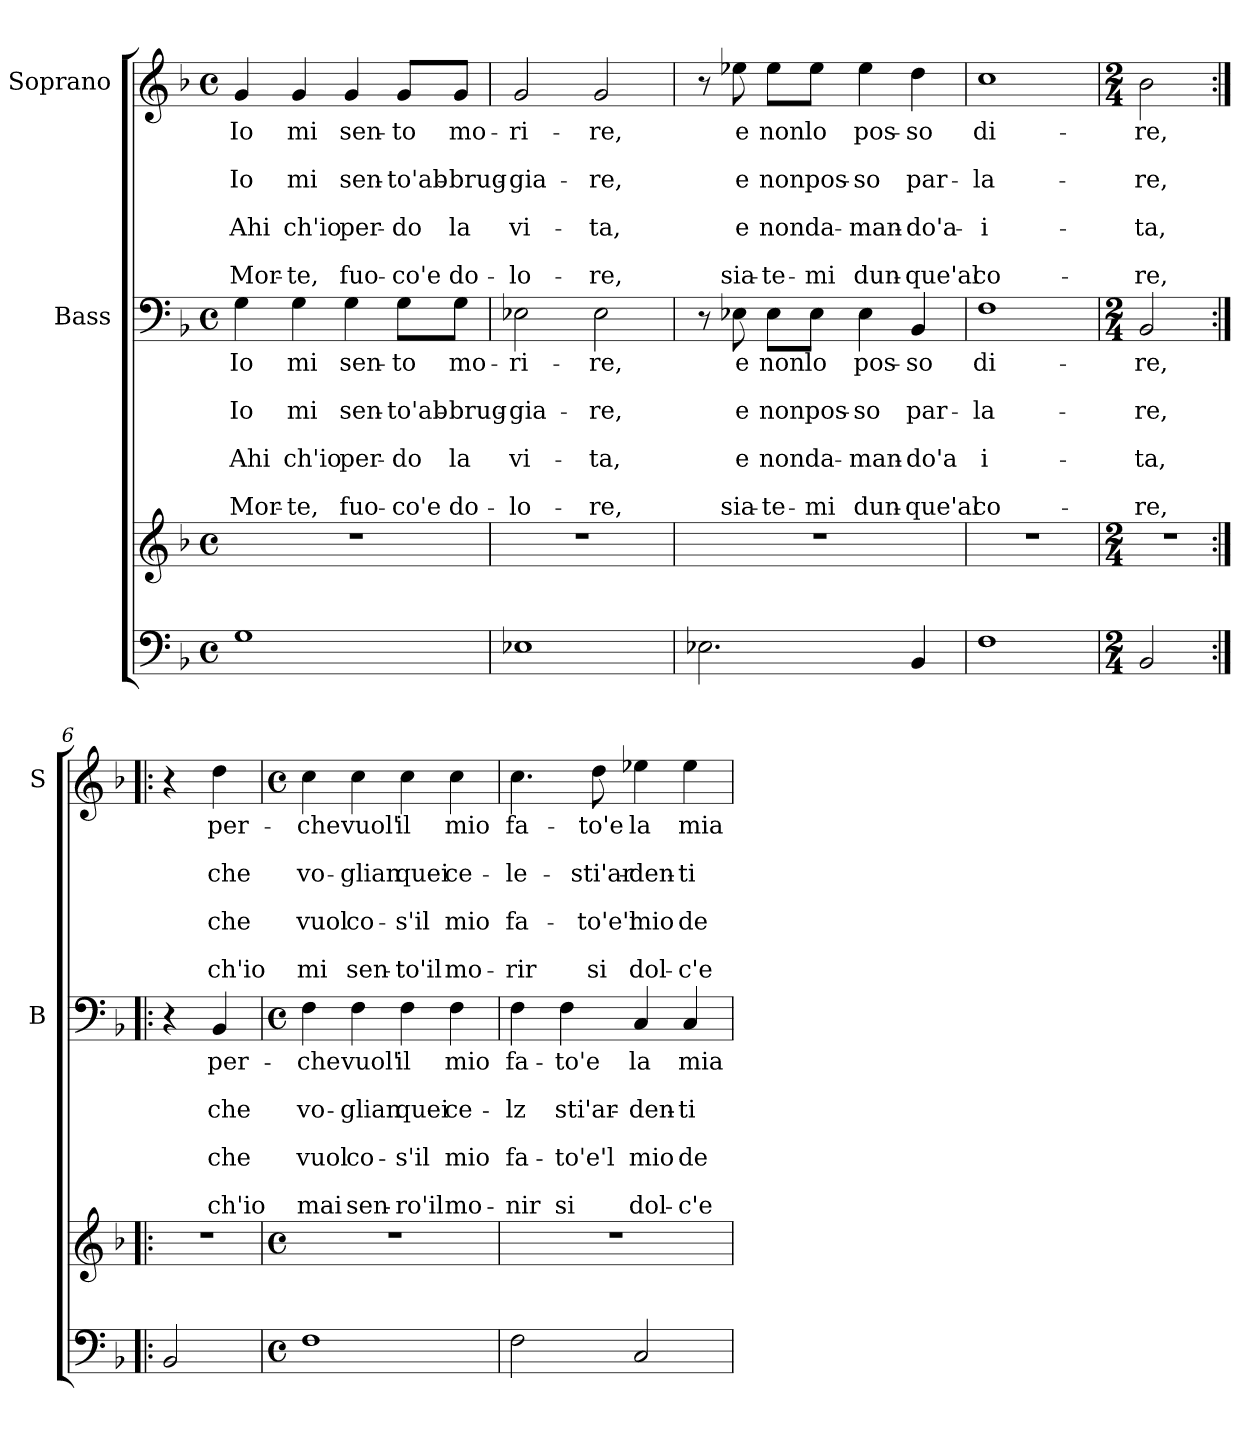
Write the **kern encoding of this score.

**kern	**kern	**kern	**text	**text	**text	**text	**text	**text	**text	**kern	**text	**text	**text	**text	**text	**text	**text
*part3	*part3	*part2	*part2	*part2	*part2	*part2	*part2	*part2	*part2	*part1	*part1	*part1	*part1	*part1	*part1	*part1	*part1
*staff4	*staff3	*staff2	*staff2	*staff2	*staff2	*staff2	*staff2	*staff2	*staff2	*staff1	*staff1	*staff1	*staff1	*staff1	*staff1	*staff1	*staff1
*	*	*I"Bass	*	*	*	*	*	*	*	*I"Soprano	*	*	*	*	*	*	*
*	*	*I'B	*	*	*	*	*	*	*	*I'S	*	*	*	*	*	*	*
*clefF4	*clefG2	*clefF4	*	*	*	*	*	*	*	*clefG2	*	*	*	*	*	*	*
*k[b-]	*k[b-]	*k[b-]	*	*	*	*	*	*	*	*k[b-]	*	*	*	*	*	*	*
*F:	*F:	*F:	*	*	*	*	*	*	*	*F:	*	*	*	*	*	*	*
*M4/4	*M4/4	*M4/4	*	*	*	*	*	*	*	*M4/4	*	*	*	*	*	*	*
*met(c)	*met(c)	*met(c)	*	*	*	*	*	*	*	*met(c)	*	*	*	*	*	*	*
=1	=1	=1	=1	=1	=1	=1	=1	=1	=1	=1	=1	=1	=1	=1	=1	=1	=1
!	!	!	!LO:LY:b	!	!LO:LY:b	!	!LO:LY:b	!	!LO:LY:b	!	!LO:LY:b	!	!LO:LY:b	!	!LO:LY:b	!	!LO:LY:b
1G	1r	4G\	Io	.	Io	.	Ahi	.	Mor-	4g/	Io	.	Io	.	Ahi	.	Mor-
!	!	!	!LO:LY:b	!	!LO:LY:b	!	!LO:LY:b	!	!LO:LY:b	!	!LO:LY:b	!	!LO:LY:b	!	!LO:LY:b	!	!LO:LY:b
.	.	4G\	mi	.	mi	.	ch'io	.	-te,	4g/	mi	.	mi	.	ch'io	.	-te,
!	!	!	!LO:LY:b	!	!LO:LY:b	!	!LO:LY:b	!	!LO:LY:b	!	!LO:LY:b	!	!LO:LY:b	!	!LO:LY:b	!	!LO:LY:b
.	.	4G\	sen-	.	sen-	.	per-	.	fuo-	4g/	sen-	.	sen-	.	per-	.	fuo-
!	!	!	!LO:LY:b	!	!LO:LY:b	!	!LO:LY:b	!	!LO:LY:b	!	!LO:LY:b	!	!LO:LY:b	!	!LO:LY:b	!	!LO:LY:b
.	.	8G\L	-to	.	-to'ab-	.	-do	.	-co'e	8g/L	-to	.	-to'ab-	.	-do	.	-co'e
!	!	!	!LO:LY:b	!	!LO:LY:b	!	!LO:LY:b	!	!LO:LY:b	!	!LO:LY:b	!	!LO:LY:b	!	!LO:LY:b	!	!LO:LY:b
.	.	8G\J	mo-	.	-brug-	.	la	.	do-	8g/J	mo-	.	-brug-	.	la	.	do-
=2	=2	=2	=2	=2	=2	=2	=2	=2	=2	=2	=2	=2	=2	=2	=2	=2	=2
!	!	!	!LO:LY:b	!	!LO:LY:b	!	!LO:LY:b	!	!LO:LY:b	!	!LO:LY:b	!	!LO:LY:b	!	!LO:LY:b	!	!LO:LY:b
1E-X	1r	2E-X\	-ri-	.	-gia-	.	vi-	.	-lo-	2g/	-ri-	.	-gia-	.	vi-	.	-lo-
!	!	!	!LO:LY:b	!	!LO:LY:b	!	!LO:LY:b	!	!LO:LY:b	!	!LO:LY:b	!	!LO:LY:b	!	!LO:LY:b	!	!LO:LY:b
.	.	2E-\	-re,	.	-re,	.	-ta,	.	-re,	2g/	-re,	.	-re,	.	-ta,	.	-re,
=3	=3	=3	=3	=3	=3	=3	=3	=3	=3	=3	=3	=3	=3	=3	=3	=3	=3
2.E-X\	1r	8r	.	.	.	.	.	.	.	8r	.	.	.	.	.	.	.
!	!	!	!LO:LY:b	!	!LO:LY:b	!	!LO:LY:b	!	!LO:LY:b	!	!LO:LY:b	!	!LO:LY:b	!	!LO:LY:b	!	!LO:LY:b
.	.	8E-X\	e	.	e	.	e	.	sia-	8ee-X\	e	.	e	.	e	.	sia-
!	!	!	!LO:LY:b	!	!LO:LY:b	!	!LO:LY:b	!	!LO:LY:b	!	!LO:LY:b	!	!LO:LY:b	!	!LO:LY:b	!	!LO:LY:b
.	.	8E-\L	non	.	non	.	non	.	-te-	8ee-\L	non	.	non	.	non	.	-te-
!	!	!	!LO:LY:b	!	!LO:LY:b	!	!LO:LY:b	!	!LO:LY:b	!	!LO:LY:b	!	!LO:LY:b	!	!LO:LY:b	!	!LO:LY:b
.	.	8E-\J	lo	.	pos-	.	da-	.	-mi	8ee-\J	lo	.	pos-	.	da-	.	-mi
!	!	!	!LO:LY:b	!	!LO:LY:b	!	!LO:LY:b	!	!LO:LY:b	!	!LO:LY:b	!	!LO:LY:b	!	!LO:LY:b	!	!LO:LY:b
.	.	4E-\	pos-	.	-so	.	-man-	.	dun-	4ee-\	pos-	.	-so	.	-man-	.	dun-
!	!	!	!LO:LY:b	!	!LO:LY:b	!	!LO:LY:b	!	!LO:LY:b	!	!LO:LY:b	!	!LO:LY:b	!	!LO:LY:b	!	!LO:LY:b
4BB-/	.	4BB-/	-so	.	par-	.	-do'a	.	-que'al	4dd\	-so	.	par-	.	-do'a-	.	-que'al
!!LO:LB:g=z
=4	=4	=4	=4	=4	=4	=4	=4	=4	=4	=4	=4	=4	=4	=4	=4	=4	=4
!	!	!	!LO:LY:b	!	!LO:LY:b	!	!LO:LY:b	!	!LO:LY:b	!	!LO:LY:b	!	!LO:LY:b	!	!LO:LY:b	!	!LO:LY:b
1F	1r	1F	di-	.	-la-	.	i-	.	co-	1cc	di-	.	-la-	.	-i-	.	co-
=5	=5	=5	=5	=5	=5	=5	=5	=5	=5	=5	=5	=5	=5	=5	=5	=5	=5
*M2/4	*M2/4	*M2/4	*	*	*	*	*	*	*	*M2/4	*	*	*	*	*	*	*
!	!	!	!LO:LY:b	!	!LO:LY:b	!	!LO:LY:b	!	!LO:LY:b	!	!LO:LY:b	!	!LO:LY:b	!	!LO:LY:b	!	!LO:LY:b
2BB-/	2r	2BB-/	-re,	.	-re,	.	-ta,	.	-re,	2b-\	-re,	.	-re,	.	-ta,	.	-re,
=6:|!|:	=6:|!|:	=6:|!|:	=6:|!|:	=6:|!|:	=6:|!|:	=6:|!|:	=6:|!|:	=6:|!|:	=6:|!|:	=6:|!|:	=6:|!|:	=6:|!|:	=6:|!|:	=6:|!|:	=6:|!|:	=6:|!|:	=6:|!|:
2BB-/	2r	4r	.	.	.	.	.	.	.	4r	.	.	.	.	.	.	.
!	!	!	!LO:LY:b	!	!LO:LY:b	!	!LO:LY:b	!	!LO:LY:b	!	!LO:LY:b	!	!LO:LY:b	!	!LO:LY:b	!	!LO:LY:b
.	.	4BB-/	per-	.	che	.	che	.	ch'io	4dd\	per-	.	che	.	che	.	ch'io
=7	=7	=7	=7	=7	=7	=7	=7	=7	=7	=7	=7	=7	=7	=7	=7	=7	=7
*M4/4	*M4/4	*M4/4	*	*	*	*	*	*	*	*M4/4	*	*	*	*	*	*	*
*met(c)	*met(c)	*met(c)	*	*	*	*	*	*	*	*met(c)	*	*	*	*	*	*	*
!	!	!	!LO:LY:b	!	!LO:LY:b	!	!LO:LY:b	!	!LO:LY:b	!	!LO:LY:b	!	!LO:LY:b	!	!LO:LY:b	!	!LO:LY:b
1F	1r	4F\	-che	.	vo-	.	vuol	.	mai	4cc\	-che	.	vo-	.	vuol	.	mi
!	!	!	!LO:LY:b	!	!LO:LY:b	!	!LO:LY:b	!	!LO:LY:b	!	!LO:LY:b	!	!LO:LY:b	!	!LO:LY:b	!	!LO:LY:b
.	.	4F\	vuol'	.	-glian	.	co-	.	sen-	4cc\	vuol'	.	-glian	.	co-	.	sen-
!	!	!	!LO:LY:b	!	!LO:LY:b	!	!LO:LY:b	!	!LO:LY:b	!	!LO:LY:b	!	!LO:LY:b	!	!LO:LY:b	!	!LO:LY:b
.	.	4F\	il	.	quei	.	-s'il	.	-ro'il	4cc\	il	.	quei	.	-s'il	.	-to'il
!	!	!	!LO:LY:b	!	!LO:LY:b	!	!LO:LY:b	!	!LO:LY:b	!	!LO:LY:b	!	!LO:LY:b	!	!LO:LY:b	!	!LO:LY:b
.	.	4F\	mio	.	ce-	.	mio	.	mo-	4cc\	mio	.	ce-	.	mio	.	mo-
!!LO:PB:g=z
=8	=8	=8	=8	=8	=8	=8	=8	=8	=8	=8	=8	=8	=8	=8	=8	=8	=8
!	!	!	!LO:LY:b	!	!LO:LY:b	!	!LO:LY:b	!	!LO:LY:b	!	!LO:LY:b	!	!LO:LY:b	!	!LO:LY:b	!	!LO:LY:b
2F\	1r	4F\	fa-	.	-lz	.	fa-	.	-nir	4.cc\	fa-	.	-le-	.	fa-	.	-rir
!	!	!	!LO:LY:b	!	!LO:LY:b	!	!LO:LY:b	!	!LO:LY:b	!	!	!	!	!	!	!	!
.	.	4F\	-to'e	.	sti'ar-	.	-to'e'l	.	si	.	.	.	.	.	.	.	.
!	!	!	!	!	!	!	!	!	!	!	!LO:LY:b	!	!LO:LY:b	!	!LO:LY:b	!	!LO:LY:b
.	.	.	.	.	.	.	.	.	.	8dd\	-to'e	.	-sti'ar-	.	-to'e'l	.	si
!	!	!	!LO:LY:b	!	!LO:LY:b	!	!LO:LY:b	!	!LO:LY:b	!	!LO:LY:b	!	!LO:LY:b	!	!LO:LY:b	!	!LO:LY:b
2C/	.	4C/	la	.	-den-	.	mio	.	dol-	4ee-X\	la	.	-den-	.	mio	.	dol-
!	!	!	!LO:LY:b	!	!LO:LY:b	!	!LO:LY:b	!	!LO:LY:b	!	!LO:LY:b	!	!LO:LY:b	!	!LO:LY:b	!	!LO:LY:b
.	.	4C/	mia	.	-ti	.	de-	.	-c'e	4ee-\	mia	.	-ti	.	de-	.	-c'e
=	=	=	=	=	=	=	=	=	=	=	=	=	=	=	=	=	=
*-	*-	*-	*-	*-	*-	*-	*-	*-	*-	*-	*-	*-	*-	*-	*-	*-	*-
